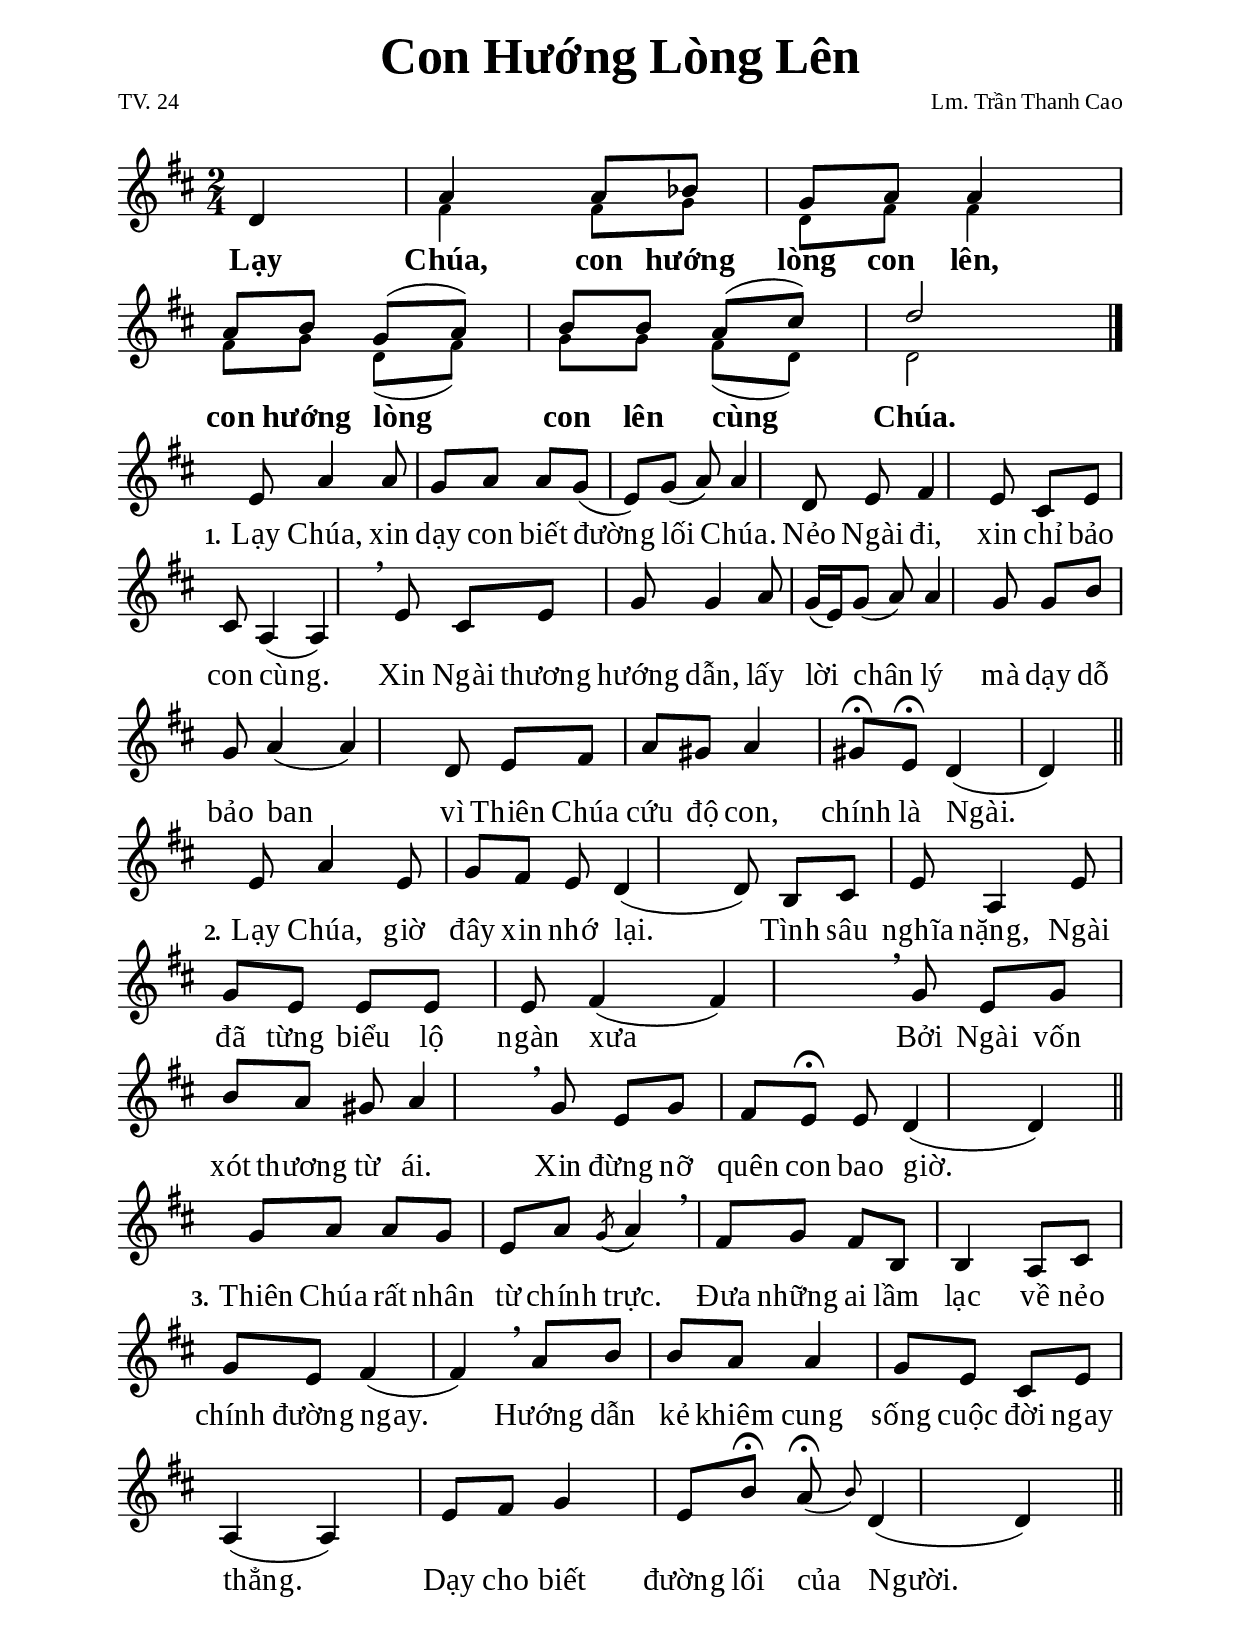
% Cài đặt chung
\version "2.20.0"
\include "english.ly"

\header {
  title = \markup { \fontsize #3 "Con Hướng Lòng Lên" }
  poet = "TV. 24"
  composer = "Lm. Trần Thanh Cao"
  arranger = " "
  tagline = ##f
}

\paper {
  #(set-paper-size "a4")
  top-margin = 15\mm
  bottom-margin = 15\mm
  left-margin = 20\mm
  right-margin = 20\mm
  indent = #0
  #(define fonts
    (make-pango-font-tree
      "Liberation Serif"
      "Liberation Serif"
      "Liberation Serif"
      (/ 20 20)))
  page-count = #1
}

% Nhạc điệp khúc
nhacDiepKhucSop= \relative c' {
  \partial 4 d4 |
  a' a8 bf |
  g a a4 |
  a8 b g (a) |
  b b a (cs) |
  d2 \bar "|."
}

nhacDiepKhucBas = \relative c' {
  \override NoteHead.font-size = #-2
  \skip 4
  fs4 fs8 g |
  d fs fs4 |
  fs8 g d (fs) |
  g g fs (d) |
  d2
}

% Nhạc phiên khúc
nhacPhienKhucMot = \relative c' {
  e8 a4 a8 g a a g (e) g (a) a4
  d,8 e fs4 e8 cs e cs a4 (a) \breathe
  e'8 cs e g g4 a8 g16 (e) g8 (a) a4
  g8 g b g a4 (a) d,8 e fs a gs a4
  gs8 \fermata e \fermata d4 (d) \bar "||"
}

nhacPhienKhucHai = \relative c' {
  e8 a4 e8 g fs e d4 (d8) b cs e a,4
  e'8 g e e e e fs4 (fs) \breathe
  g8 e g b a gs a4 \breathe
  g8 e g fs e \fermata e d4 (d) \bar "||"
}

nhacPhienKhucBa = \relative c' {
  g'8 a a g e a \acciaccatura g (a4) \breathe
  fs8 g fs b, b4 a8 cs g' e fs4 (fs) \breathe
  a8 b b a a4 g8 e cs e a,4 (a) e'8 fs g4
  e8 b' \fermata a \fermata (\grace b) d,4 (d) \bar "||"
}

% Lời điệp khúc
loiDiepKhuc = \lyricmode {
  Lạy Chúa, con hướng lòng con lên,
  con hướng lòng con lên cùng Chúa.
}

% Lời phiên khúc
loiPhienKhucMot = \lyricmode {
  \set stanza = #"1."
  Lạy Chúa, xin dạy con biết đường lối Chúa.
  Nẻo Ngài đi, xin chỉ bảo con cùng.
  Xin Ngài thương hướng dẫn, lấy lời chân lý mà dạy dỗ bảo ban
  vì Thiên Chúa cứu độ con, chính là Ngài.
}

loiPhienKhucHai = \lyricmode {
  \set stanza = #"2."
  Lạy Chúa, giờ đây xin nhớ lại.
  Tình sâu nghĩa nặng, Ngài đã từng biểu lộ ngàn xưa
  Bởi Ngài vốn xót thương từ ái.
  Xin đừng nỡ quên con bao giờ.
}

loiPhienKhucBa = \lyricmode {
  \set stanza = #"3."
  Thiên Chúa rất nhân từ chính trực.
  Đưa những ai lầm lạc về nẻo chính đường ngay.
  Hướng dẫn kẻ khiêm cung sống cuộc đời ngay thẳng.
  Dạy cho biết đường lối của Người.
}


% Dàn trang
\score {
  \new ChoirStaff <<
    \new Staff = diepKhuc \with {
        \consists "Merge_rests_engraver"
        \magnifyStaff #(magstep +1)
      }
      <<
      \new Voice = beSop {
        \voiceOne \key d \major \time 2/4 \nhacDiepKhucSop
      }
      \new Voice = beBas {
        \voiceTwo \key d \major \time 2/4 \nhacDiepKhucBas
      }
    >>
    \new Lyrics \lyricsto beSop \loiDiepKhuc
  >>
  \layout {
    \override Lyrics.LyricText.font-series = #'bold
    \override Lyrics.LyricText.font-size = #+3
    \override Lyrics.LyricSpace.minimum-distance = #0.5
    \override Score.BarNumber.break-visibility = ##(#f #f #f)
  }
}

\score {
  \new ChoirStaff <<
    \new Staff = phienKhuc \with {
        \magnifyStaff #(magstep +1)
      }
      <<
      \new Voice = beSop {
        \key d \major \time 2/4 \nhacPhienKhucMot
      }
    >>
    \new Lyrics \lyricsto beSop \loiPhienKhucMot
  >>
  \layout {
    \override Staff.TimeSignature.transparent = ##t
    \override Lyrics.LyricText.font-size = #+3
    \override Lyrics.LyricSpace.minimum-distance = #0.5
    \override Score.BarNumber.break-visibility = ##(#f #f #f)
    \set Score.barAlways = ##t
    \set Score.defaultBarType = ""
  } 
}

\score {
  \new ChoirStaff <<
    \new Staff = phienKhuc \with {
        \magnifyStaff #(magstep +1)
      }
      <<
      \new Voice = beSop {
        \key d \major \time 2/4 \nhacPhienKhucHai
      }
    >>
    \new Lyrics \lyricsto beSop \loiPhienKhucHai
  >>
  \layout {
    \override Staff.TimeSignature.transparent = ##t
    \override Lyrics.LyricText.font-size = #+3
    \override Lyrics.LyricSpace.minimum-distance = #0.5
    \override Score.BarNumber.break-visibility = ##(#f #f #f)
    \set Score.barAlways = ##t
    \set Score.defaultBarType = ""
  } 
}

\score {
  \new ChoirStaff <<
    \new Staff = phienKhuc \with {
        \magnifyStaff #(magstep +1)
      }
      <<
      \new Voice = beSop {
        \key d \major \time 2/4 \nhacPhienKhucBa
      }
    >>
    \new Lyrics \lyricsto beSop \loiPhienKhucBa
  >>
  \layout {
    \override Staff.TimeSignature.transparent = ##t
    \override Lyrics.LyricText.font-size = #+3
    \override Lyrics.LyricSpace.minimum-distance = #0.5
    \override Score.BarNumber.break-visibility = ##(#f #f #f)
    \set Score.barAlways = ##t
    \set Score.defaultBarType = ""
  } 
}
